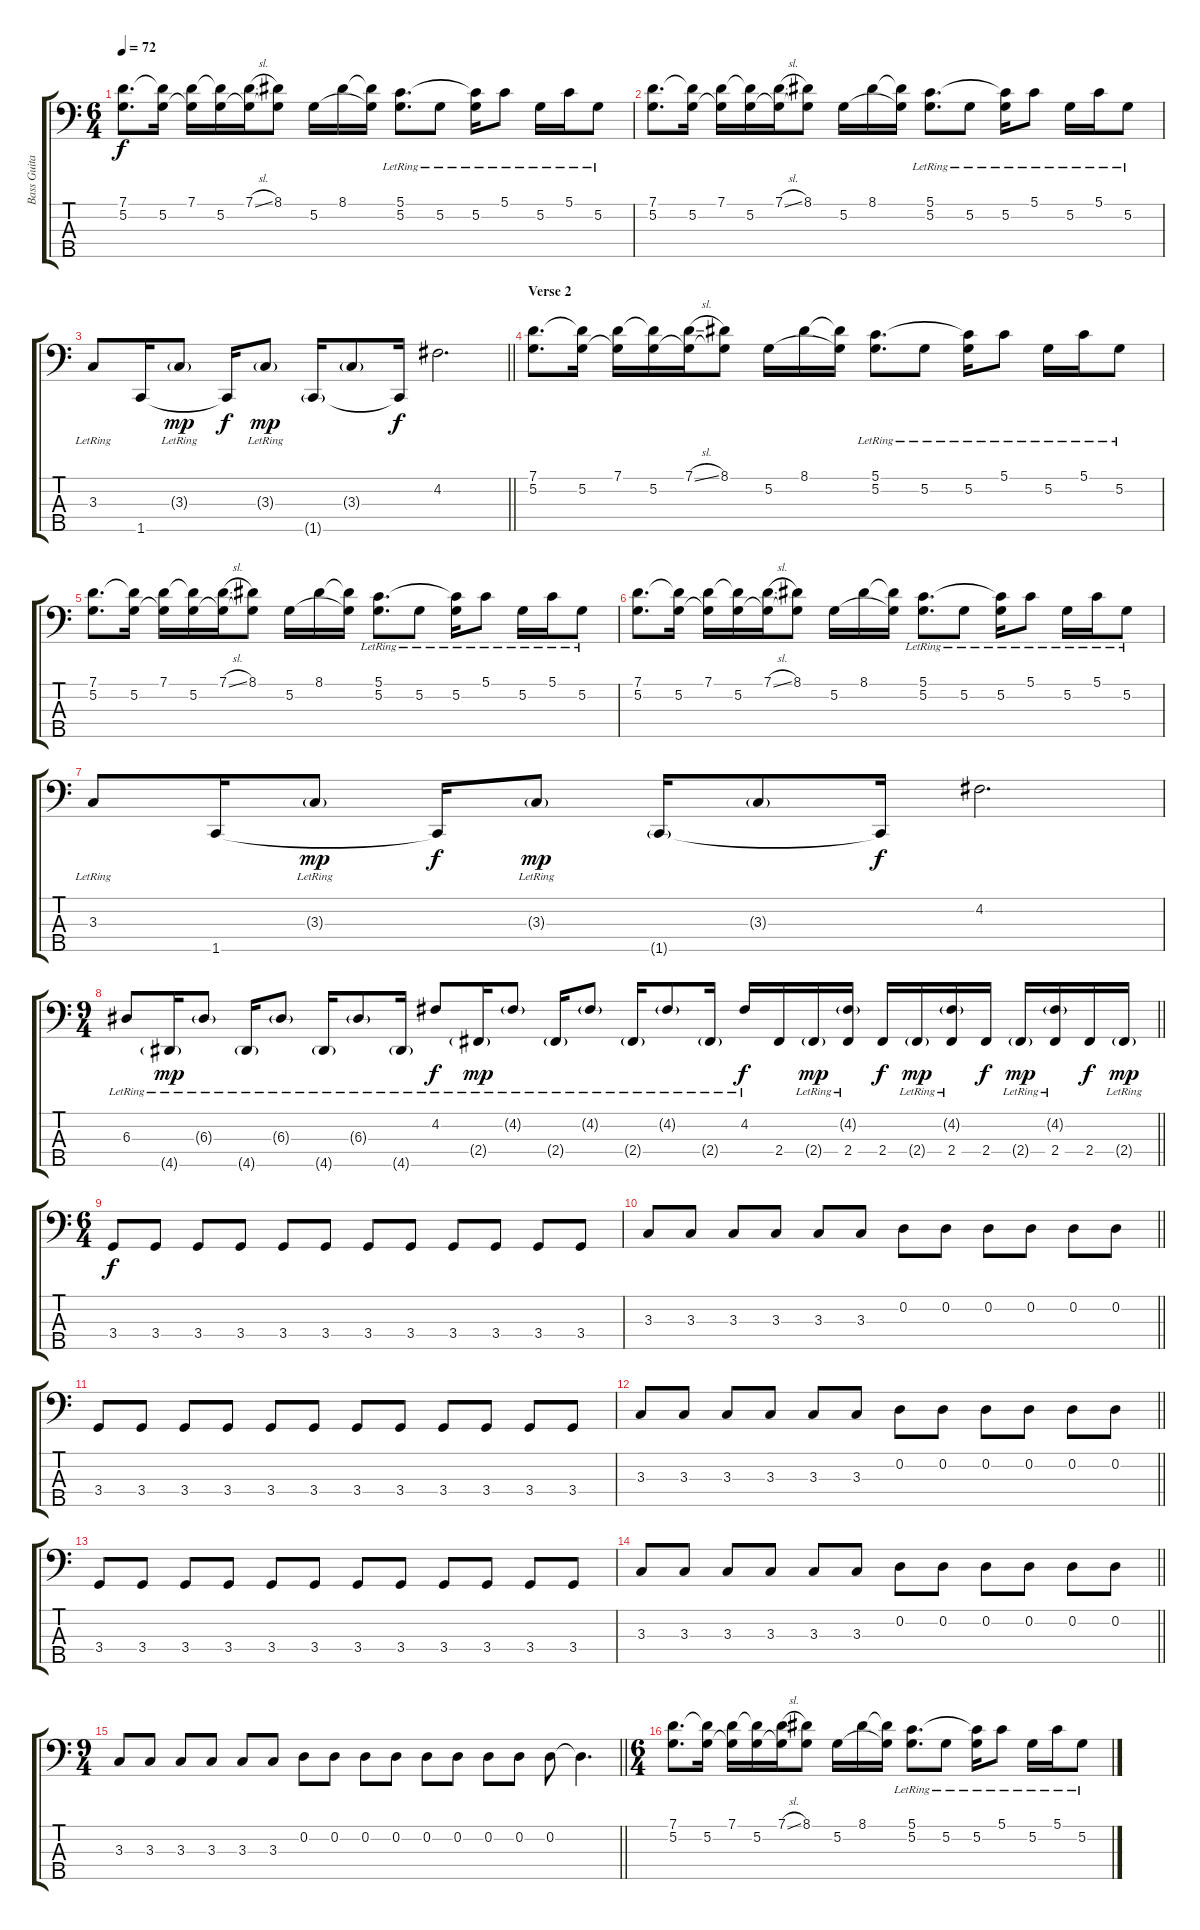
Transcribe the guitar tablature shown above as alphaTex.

\track ("Bass Guitar" "Bass Guita") {instrument electricbassfinger}
\staff {score tabs}
\tuning (G2 D2 A1 E1 B0) {hide}
\ts (6 4)
\tempo 72
\clef f4
\ks c
(7.1 5.2).8{d dy f} (7.1{t} 5.2).16 (7.1 5.2{t}).16 (7.1{t} 5.2).16 (7.1{sl} 5.2{t}).16 (8.1 5.2{t}).8 5.2.16 8.1.16 (8.1{t} 5.2{t}).16 (5.1{lr} 5.2{lr}).8{d} 5.2{lr}.8 (5.1{t} 5.2{lr}).16 5.1{lr}.8 5.2{lr}.16 5.1{lr}.16 5.2{lr}.8 |
(7.1 5.2).8{d} (7.1{t} 5.2).16 (7.1 5.2{t}).16 (7.1{t} 5.2).16 (7.1{sl} 5.2{t}).16 (8.1 5.2{t}).8 5.2.16 8.1.16 (8.1{t} 5.2{t}).16 (5.1{lr} 5.2{lr}).8{d} 5.2{lr}.8 (5.1{t} 5.2{lr}).16 5.1{lr}.8 5.2{lr}.16 5.1{lr}.16 5.2{lr}.8 |
\barLineRight lightlight
3.3{lr}.8 1.5.16 3.3{g lr}.8{dy mp} 1.5{t}.16{dy f} 3.3{g lr}.8{dy mp} 1.5{g}.16 3.3{g}.8 1.5{t}.16{dy f} 4.2.2{d} |
\section ("" "Verse 2")
(7.1 5.2).8{d} (7.1{t} 5.2).16 (7.1 5.2{t}).16 (7.1{t} 5.2).16 (7.1{sl} 5.2{t}).16 (8.1 5.2{t}).8 5.2.16 8.1.16 (8.1{t} 5.2{t}).16 (5.1{lr} 5.2{lr}).8{d} 5.2{lr}.8 (5.1{t} 5.2{lr}).16 5.1{lr}.8 5.2{lr}.16 5.1{lr}.16 5.2{lr}.8 |
(7.1 5.2).8{d} (7.1{t} 5.2).16 (7.1 5.2{t}).16 (7.1{t} 5.2).16 (7.1{sl} 5.2{t}).16 (8.1 5.2{t}).8 5.2.16 8.1.16 (8.1{t} 5.2{t}).16 (5.1{lr} 5.2{lr}).8{d} 5.2{lr}.8 (5.1{t} 5.2{lr}).16 5.1{lr}.8 5.2{lr}.16 5.1{lr}.16 5.2{lr}.8 |
(7.1 5.2).8{d} (7.1{t} 5.2).16 (7.1 5.2{t}).16 (7.1{t} 5.2).16 (7.1{sl} 5.2{t}).16 (8.1 5.2{t}).8 5.2.16 8.1.16 (8.1{t} 5.2{t}).16 (5.1{lr} 5.2{lr}).8{d} 5.2{lr}.8 (5.1{t} 5.2{lr}).16 5.1{lr}.8 5.2{lr}.16 5.1{lr}.16 5.2{lr}.8 |
3.3{lr}.8 1.5.16 3.3{g lr}.8{dy mp} 1.5{t}.16{dy f} 3.3{g lr}.8{dy mp} 1.5{g}.16 3.3{g}.8 1.5{t}.16{dy f} 4.2.2{d} |
\ts (9 4)
\barLineRight lightlight
6.3{lr}.8 4.5{g lr}.16{dy mp} 6.3{g lr}.8 4.5{g lr}.16 6.3{g lr}.8 4.5{g lr}.16 6.3{g lr}.8 4.5{g lr}.16 4.2{lr}.8{dy f} 2.4{g lr}.16{dy mp} 4.2{g lr}.8 2.4{g lr}.16 4.2{g lr}.8 2.4{g lr}.16 4.2{g lr}.8 2.4{g lr}.16 4.2{lr}.16{dy f} 2.4.16 2.4{g lr}.16{dy mp} (4.2{g lr} 2.4).16 2.4.16{dy f} 2.4{g lr}.16{dy mp} (4.2{g lr} 2.4).16 2.4.16{dy f} 2.4{g lr}.16{dy mp} (4.2{g lr} 2.4).16 2.4.16{dy f} 2.4{g lr}.16{dy mp} |
\ts (6 4)
\section ("" "")
3.4.8{dy f} 3.4.8 3.4.8 3.4.8 3.4.8 3.4.8 3.4.8 3.4.8 3.4.8 3.4.8 3.4.8 3.4.8 |
\barLineRight lightlight
3.3.8 3.3.8 3.3.8 3.3.8 3.3.8 3.3.8 0.2.8 0.2.8 0.2.8 0.2.8 0.2.8 0.2.8 |
3.4.8 3.4.8 3.4.8 3.4.8 3.4.8 3.4.8 3.4.8 3.4.8 3.4.8 3.4.8 3.4.8 3.4.8 |
\barLineRight lightlight
3.3.8 3.3.8 3.3.8 3.3.8 3.3.8 3.3.8 0.2.8 0.2.8 0.2.8 0.2.8 0.2.8 0.2.8 |
3.4.8 3.4.8 3.4.8 3.4.8 3.4.8 3.4.8 3.4.8 3.4.8 3.4.8 3.4.8 3.4.8 3.4.8 |
\barLineRight lightlight
3.3.8 3.3.8 3.3.8 3.3.8 3.3.8 3.3.8 0.2.8 0.2.8 0.2.8 0.2.8 0.2.8 0.2.8 |
\ts (9 4)
\barLineRight lightlight
3.3.8 3.3.8 3.3.8 3.3.8 3.3.8 3.3.8 0.2.8 0.2.8 0.2.8 0.2.8 0.2.8 0.2.8 0.2.8 0.2.8 0.2.8 0.2{t}.4{d} |
\ts (6 4)
\section ("" "")
(7.1 5.2).8{d} (7.1{t} 5.2).16 (7.1 5.2{t}).16 (7.1{t} 5.2).16 (7.1{sl} 5.2{t}).16 (8.1 5.2{t}).8 5.2.16 8.1.16 (8.1{t} 5.2{t}).16 (5.1{lr} 5.2{lr}).8{d} 5.2{lr}.8 (5.1{t} 5.2{lr}).16 5.1{lr}.8 5.2{lr}.16 5.1{lr}.16 5.2{lr}.8
